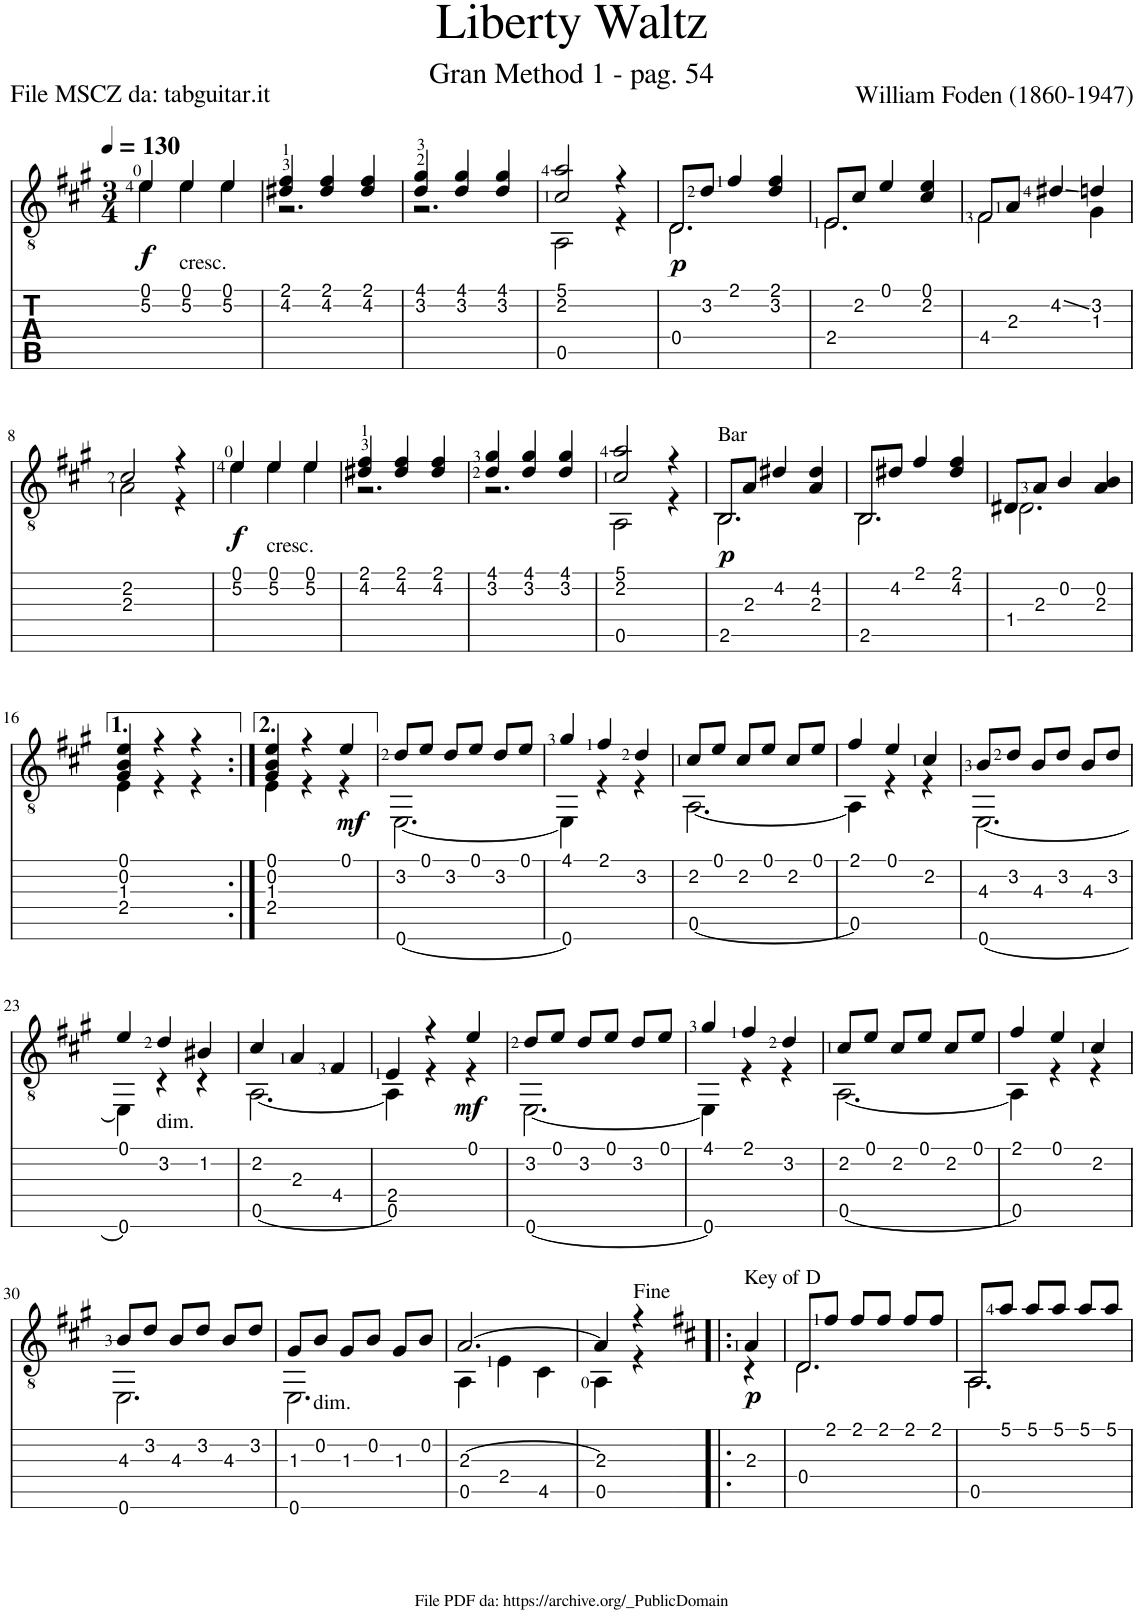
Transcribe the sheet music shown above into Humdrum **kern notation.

**kern	**kern	**dynam
*part1	*part1	*part1
*staff2	*staff1	*staff1/2
*I"Guitar	*	*
*I'Guit.	*	*
*stria6	*	*
*	*clefGv2	*
*k[f#c#g#]	*k[f#c#g#]	*
*M3/4	*M3/4	*
*MM130	*MM130	*
=1	=1	=1
*^	*^	*
!	!	!	!	!LO:DY:b
4e	4e	4e/	4e\	f
!LO:TX:a:t=cresc.	!	!	!	!
4e	4e	4e/	4e\	.
4e	4e	4e/	4e\	.
=2	=2	=2	=2	=2
4d# 4f#	2.r	4d#X/ 4f#/	2.r	.
4d# 4f#	.	4d#/ 4f#/	.	.
4d# 4f#	.	4d#/ 4f#/	.	.
=3	=3	=3	=3	=3
4d 4g#	2.r	4d/ 4g#/	2.r	.
4d 4g#	.	4d/ 4g#/	.	.
4d 4g#	.	4d/ 4g#/	.	.
=4	=4	=4	=4	=4
2c# 2a	2AA	2c#/ 2a/	2AA\	.
4r	4r	4r	4r	.
=5	=5	=5	=5	=5
!	!	!LO:N:head=open	!	!LO:DY:b
8DL	2.D	8D/L	2.D\	p
8dJ	.	8d/J	.	.
4f#	.	4f#/	.	.
4d 4f#	.	4d/ 4f#/	.	.
=6	=6	=6	=6	=6
!	!	!LO:N:head=open	!	!
8EL	2.E	8E/L	2.E\	.
8c#J	.	8c#/J	.	.
4e	.	4e/	.	.
4c# 4e	.	4c#/ 4e/	.	.
=7	=7	=7	=7	=7
!	!	!LO:N:head=open	!	!
8F#L	2F#	8F#/L	2F#\	.
8AJ	.	8A/J	.	.
4d#	.	4d#X/	.	.
4d	4G#	4dn/	4G#\	.
!!LO:LB:g=z	!!
=8	=8	=8	=8	=8
2c#	2A	2c#/	2A\	.
4r	4r	4r	4r	.
=9	=9	=9	=9	=9
!	!	!	!	!LO:DY:b
4e	4e	4e/	4e\	f
!LO:TX:a:t=cresc.	!	!	!	!
4e	4e	4e/	4e\	.
4e	4e	4e/	4e\	.
=10	=10	=10	=10	=10
4d#X 4f#	2.r	4d#X/ 4f#/	2.r	.
4d# 4f#	.	4d#/ 4f#/	.	.
4d# 4f#	.	4d#/ 4f#/	.	.
=11	=11	=11	=11	=11
4d 4g#	2.r	4d/ 4g#/	2.r	.
4d 4g#	.	4d/ 4g#/	.	.
4d 4g#	.	4d/ 4g#/	.	.
=12	=12	=12	=12	=12
2c# 2a	2AA	2c#/ 2a/	2AA\	.
4r	4r	4r	4r	.
=13	=13	=13	=13	=13
!	!	!LO:TX:a:t=Bar	!	!
!	!	!LO:N:head=open	!	!LO:DY:b
8BBL	2.BB	8BB/L	2.BB\	p
8AJ	.	8A/J	.	.
4d#	.	4d#X/	.	.
4A 4d#	.	4A/ 4d#/	.	.
=14	=14	=14	=14	=14
!	!	!LO:N:head=open	!	!
8BBL	2.BB	8BB/L	2.BB\	.
8d#J	.	8d#X/J	.	.
4f#	.	4f#/	.	.
4d# 4f#	.	4d#/ 4f#/	.	.
=15	=15	=15	=15	=15
8D#L	2.D#	8D#X/L	2.D#\	.
8AJ	.	8A/J	.	.
4B	.	4B/	.	.
4A 4B	.	4A/ 4B/	.	.
!!LO:LB:g=z	!!
=16	=16	=16	=16	=16
4G# 4B 4e	4E	4G#/ 4B/ 4e/	4E\	.
4r	4r	4r	4r	.
4r	4r	4r	4r	.
=17:|!	=17:|!	=17:|!	=17:|!	=17:|!
4G# 4B 4e	4E	4G#/ 4B/ 4e/	4E\	.
4r	4r	4r	4r	.
4e	4r	4e/	4r	.
=18	=18	=18	=18	=18
!	!	!	!	!LO:DY:b
8dL	[2.EE	8d/L	[2.EE\	mf
8eJ	.	8e/J	.	.
8dL	.	8d/L	.	.
8eJ	.	8e/J	.	.
8dL	.	8d/L	.	.
8eJ	.	8e/J	.	.
=19	=19	=19	=19	=19
4g#	4EE]	4g#/	4EE\]	.
4f#	4r	4f#/	4r	.
4d	4r	4d/	4r	.
=20	=20	=20	=20	=20
8c#L	[2.AA	8c#/L	[2.AA\	.
8eJ	.	8e/J	.	.
8c#L	.	8c#/L	.	.
8eJ	.	8e/J	.	.
8c#L	.	8c#/L	.	.
8eJ	.	8e/J	.	.
=21	=21	=21	=21	=21
4f#	4AA]	4f#/	4AA\]	.
4e	4r	4e/	4r	.
4c#	4r	4c#/	4r	.
=22	=22	=22	=22	=22
8BL	[2.EE	8B/L	[2.EE\	.
8dJ	.	8d/J	.	.
8BL	.	8B/L	.	.
8dJ	.	8d/J	.	.
8BL	.	8B/L	.	.
8dJ	.	8d/J	.	.
!!LO:LB:g=z	!!
=23	=23	=23	=23	=23
4e	4EE]	4e/	4EE\]	.
!LO:TX:a:t=dim.	!	!	!	!
4d	4r	4d/	4r	.
4B#	4r	4B#X/	4r	.
=24	=24	=24	=24	=24
4c#	[2.AA	4c#/	[2.AA\	.
4A	.	4A/	.	.
4F#	.	4F#/	.	.
=25	=25	=25	=25	=25
4E	4AA]	4E/	4AA\]	.
4r	4r	4r	4r	.
!	!	!	!	!LO:DY:b
4e	4r	4e/	4r	mf
=26	=26	=26	=26	=26
8dL	[2.EE	8d/L	[2.EE\	.
8eJ	.	8e/J	.	.
8dL	.	8d/L	.	.
8eJ	.	8e/J	.	.
8dL	.	8d/L	.	.
8eJ	.	8e/J	.	.
=27	=27	=27	=27	=27
4g#	4EE]	4g#/	4EE\]	.
4f#	4r	4f#/	4r	.
4d	4r	4d/	4r	.
=28	=28	=28	=28	=28
8c#L	[2.AA	8c#/L	[2.AA\	.
8eJ	.	8e/J	.	.
8c#L	.	8c#/L	.	.
8eJ	.	8e/J	.	.
8c#L	.	8c#/L	.	.
8eJ	.	8e/J	.	.
=29	=29	=29	=29	=29
4f#	4AA]	4f#/	4AA\]	.
4e	4r	4e/	4r	.
4c#	4r	4c#/	4r	.
!!LO:LB:g=z	!!
=30	=30	=30	=30	=30
8BL	2.EE	8B/L	2.EE\	.
8dJ	.	8d/J	.	.
8BL	.	8B/L	.	.
8dJ	.	8d/J	.	.
8BL	.	8B/L	.	.
8dJ	.	8d/J	.	.
=31	=31	=31	=31	=31
8G#L	2.EE	8G#/L	2.EE\	.
!LO:TX:a:t=dim.	!	!	!	!
8BJ	.	8B/J	.	.
8G#L	.	8G#/L	.	.
8BJ	.	8B/J	.	.
8G#L	.	8G#/L	.	.
8BJ	.	8B/J	.	.
=32	=32	=32	=32	=32
[2.A	4AA	[2.A/	4AA\	.
.	4E	.	4E\	.
.	4C#	.	4C#\	.
=33	=33	=33	=33	=33
4A]	4AA	4A/]	4AA\	.
4r	4r	4r	4r	.
=34!|:	=34!|:	=34!|:	=34!|:	=34!|:
*k[f#c#]	*	*k[f#c#]	*	*
!	!	!LO:TX:a:t=Key of D	!	!
!	!	!	!	!LO:DY:b
4A	4r	4A/	4r	p
=35	=35	=35	=35	=35
!	!	!LO:N:head=open	!	!
8DL	2.D	8D/L	2.D\	.
8f#J	.	8f#/J	.	.
8f#L	.	8f#/L	.	.
8f#J	.	8f#/J	.	.
8f#L	.	8f#/L	.	.
8f#J	.	8f#/J	.	.
=36	=36	=36	=36	=36
!	!	!LO:N:head=open	!	!
8AAL	2.AA	8AA/L	2.AA\	.
8aJ	.	8a/J	.	.
8aL	.	8a/L	.	.
8aJ	.	8a/J	.	.
8aL	.	8a/L	.	.
8aJ	.	8a/J	.	.
*v	*v	*	*	*
*	*v	*v	*
=	=	=
*-	*-	*-
